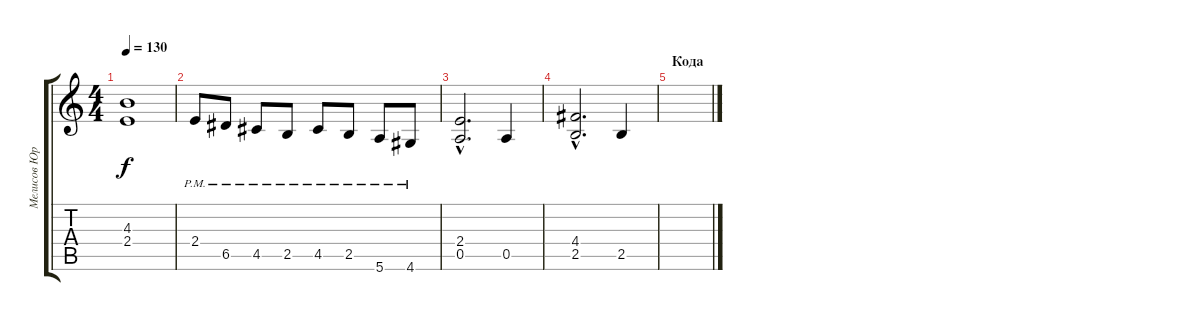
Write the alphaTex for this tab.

\track ("Мелисов Юрий" "Мелисов Юр") {instrument distortionguitar}
\staff {score tabs}
\tuning (E4 B3 G3 D3 A2 E2) {hide}
\ts (4 4)
\tempo 130
\clef g2
\ks c
(4.3 2.4).1{dy f} |
2.4{pm}.8 6.5{pm}.8 4.5{pm}.8 2.5{pm}.8 4.5{pm}.8 2.5{pm}.8 5.6{pm}.8 4.6{pm}.8 |
(2.4{hac} 0.5{hac}).2{d} 0.5.4 |
(4.4{hac} 2.5{hac}).2{d} 2.5.4 |
\section ("" "Кода")
